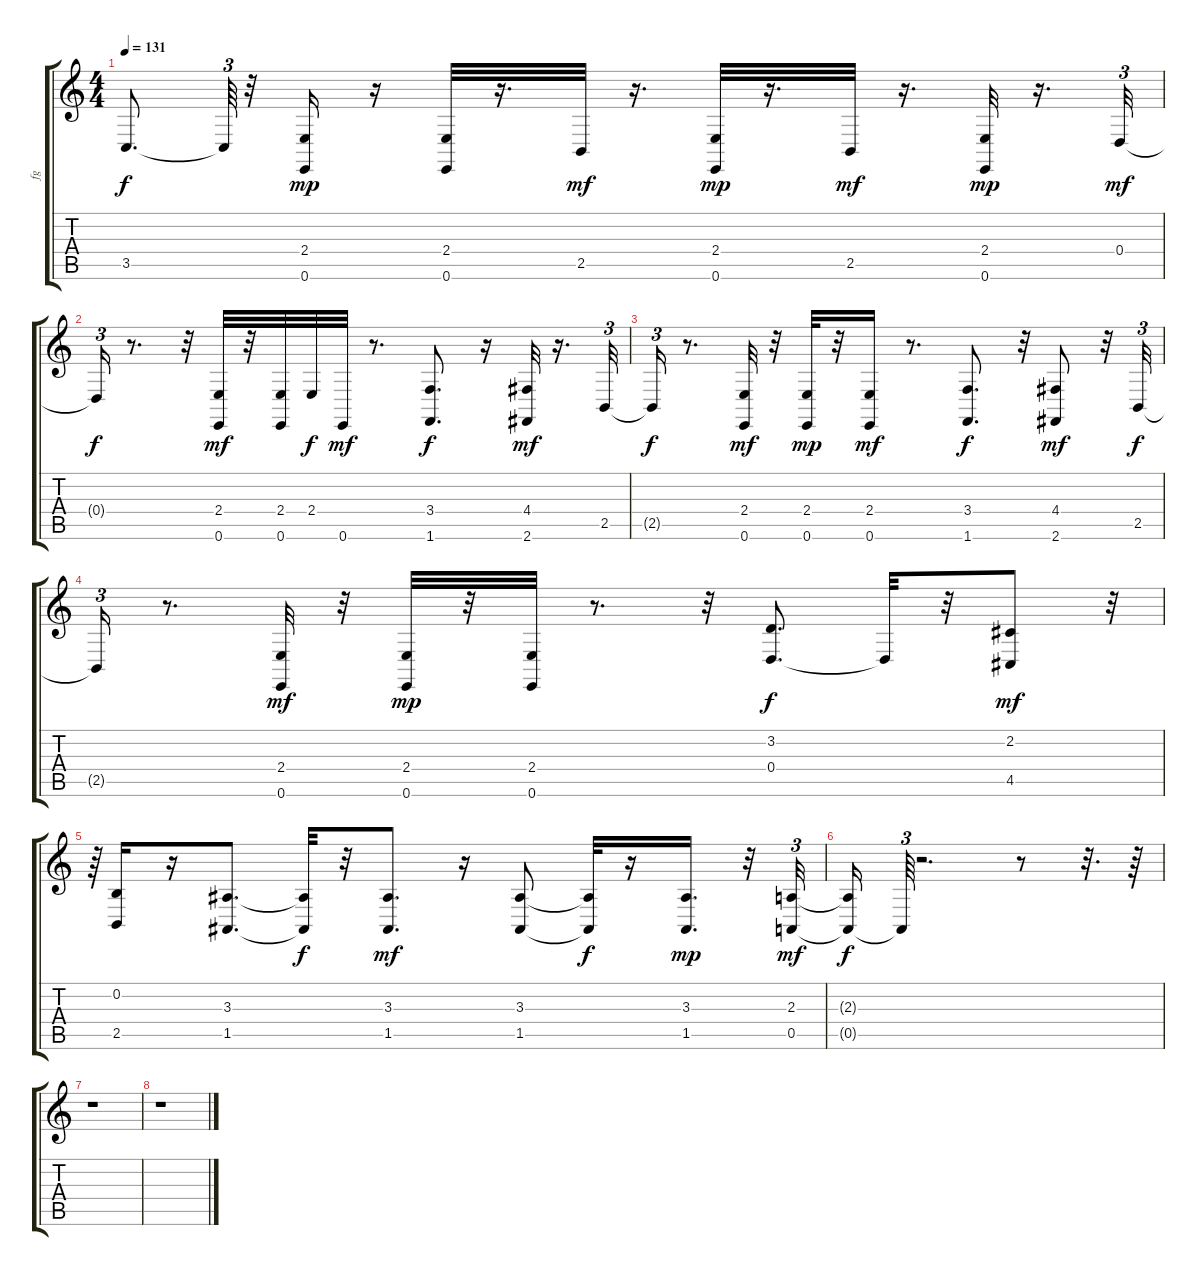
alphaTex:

\track ("fg" "fg") {instrument bassoon}
\staff {score tabs}
\tuning (E4 B3 G3 D3 A2 E2) {hide}
\ts (4 4)
\tempo 131
\clef g2
\ks c
3.5{t}.8{d dy f} 3.5{t}.64{tu (3 2)} r.32 (2.4 0.6).16{dy mp} r.16 (2.4 0.6).32 r.16{d} 2.5.32{dy mf} r.16{d} (2.4 0.6).32{dy mp} r.16{d} 2.5.32{dy mf} r.16{d} (2.4 0.6).32{dy mp} r.16{d} 0.4.32{tu (3 2) dy mf} |
0.4{t}.16{tu (3 2) dy f} r.8{d} r.32 (2.4 0.6).32{dy mf} r.32 (2.4 0.6).32 2.4.32{dy f} 0.6.32{dy mf} r.8{d} (3.4 1.6).8{d dy f} r.16 (4.4 2.6).32{dy mf} r.16{d} 2.5.32{tu (3 2)} |
2.5{t}.16{tu (3 2) dy f} r.8{d} (2.4 0.6).32{dy mf} r.32 (2.4 0.6).32{dy mp} r.32 (2.4 0.6).16{dy mf} r.8{d} (3.4 1.6).8{d dy f} r.32 (4.4 2.6).8{dy mf} r.32 2.5.32{tu (3 2) dy f} |
2.5{t}.16{tu (3 2)} r.8{d} (2.4 0.6).32{dy mf} r.32 (2.4 0.6).32{dy mp} r.32 (2.4 0.6).32 r.8{d} r.32 (3.2 0.4).8{d dy f} 0.4{t}.32 r.32 (2.2 4.5).8{dy mf} r.32{tu (3 2)} |
r.64{tu (3 2)} (0.2 2.5).16 r.16 (3.3 1.5).8{d} (3.3{t} 1.5{t}).32{dy f} r.32 (3.3 1.5).8{d dy mf} r.16 (3.3 1.5).8 (3.3{t} 1.5{t}).32{dy f} r.16 (3.3 1.5).16{d dy mp} r.32 (2.3 0.5).32{tu (3 2) dy mf} |
(2.3{t} 0.5{t}).16{dy f} 0.5{t}.64{tu (3 2)} r.2{d} r.8 r.32{d} r.64 |
r.1 |
r.1
